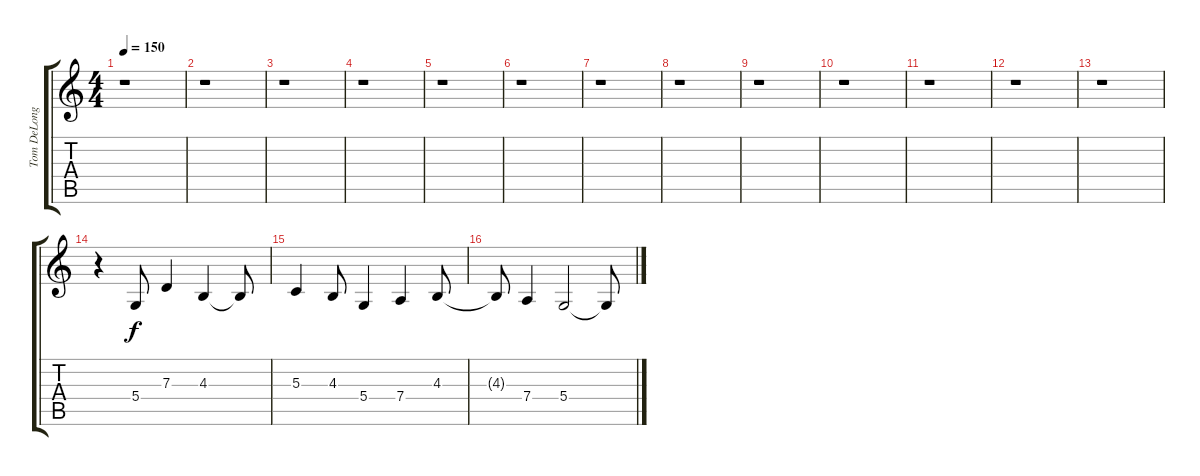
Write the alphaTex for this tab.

\track ("Tom DeLonge (Vocals)" "Tom DeLong") {instrument shanai}
\staff {score tabs}
\tuning (E4 B3 G3 D3 A2 E2) {hide}
\ts (4 4)
\tempo 150
\clef g2
\ks c
r.1{dy f instrument shanai} |
r.1 |
r.1 |
r.1 |
r.1 |
r.1 |
r.1 |
r.1 |
r.1 |
r.1 |
r.1 |
r.1 |
r.1 |
r.4 5.4.8 7.3.4 4.3.4 4.3{t}.8 |
5.3.4 4.3.8 5.4.4 7.4.4 4.3.8 |
4.3{t}.8 7.4.4 5.4.2 5.4{t}.8
